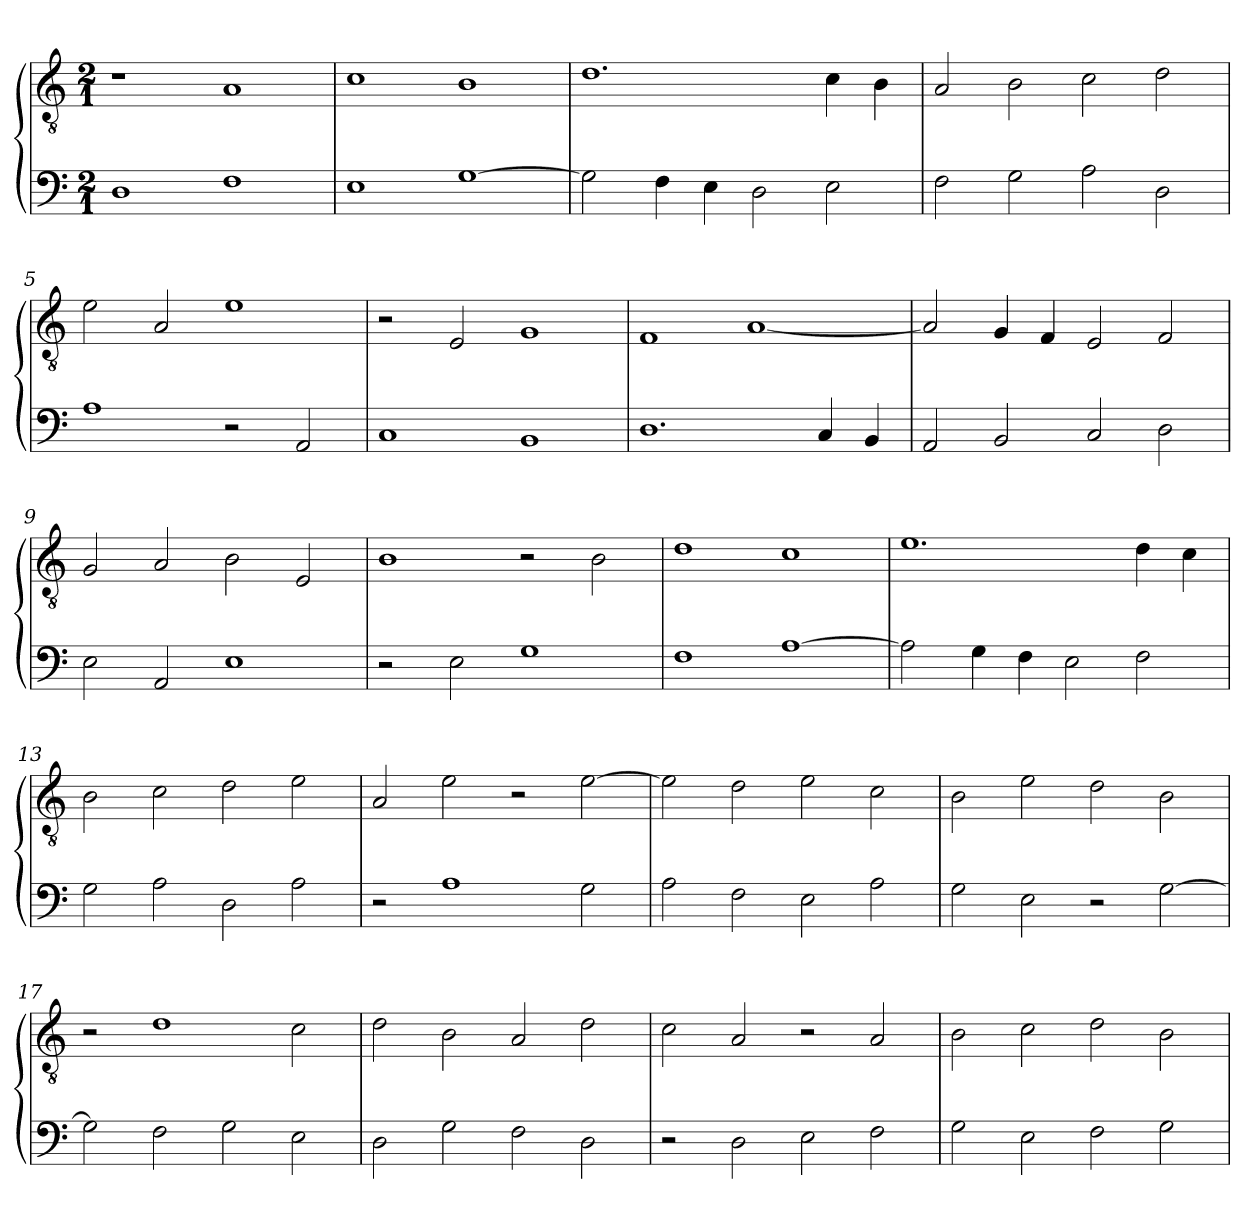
**kern	**kern
*part2	*part1
*staff2	*staff1
*clefF4	*clefGv2
*k[]	*k[]
*M2/1	*M2/1
=1	=1
1D	1r
1F	1A
=2	=2
1E	1c
[1G	1B
=3	=3
2G]	1.d
4F	.
4E	.
2D	.
2E	4c
.	4B
=4	=4
2F	2A
2G	2B
2A	2c
2D	2d
=5	=5
1A	2e
.	2A
2r	1e
2AA	.
=6	=6
1C	2r
.	2E
1BB	1G
=7	=7
1.D	1F
.	[1A
4C	.
4BB	.
=8	=8
2AA	2A]
2BB	4G
.	4F
2C	2E
2D	2F
=9	=9
2E	2G
2AA	2A
1E	2B
.	2E
=10	=10
2r	1B
2E	.
1G	2r
.	2B
=11	=11
1F	1d
[1A	1c
=12	=12
2A]	1.e
4G	.
4F	.
2E	.
2F	4d
.	4c
=13	=13
2G	2B
2A	2c
2D	2d
2A	2e
=14	=14
2r	2A
1A	2e
.	2r
2G	[2e
=15	=15
2A	2e]
2F	2d
2E	2e
2A	2c
=16	=16
2G	2B
2E	2e
2r	2d
[2G	2B
=17	=17
2G]	2r
2F	1d
2G	.
2E	2c
=18	=18
2D	2d
2G	2B
2F	2A
2D	2d
=19	=19
2r	2c
2D	2A
2E	2r
2F	2A
=20	=20
2G	2B
2E	2c
2F	2d
2G	2B
=	=
*-	*-
